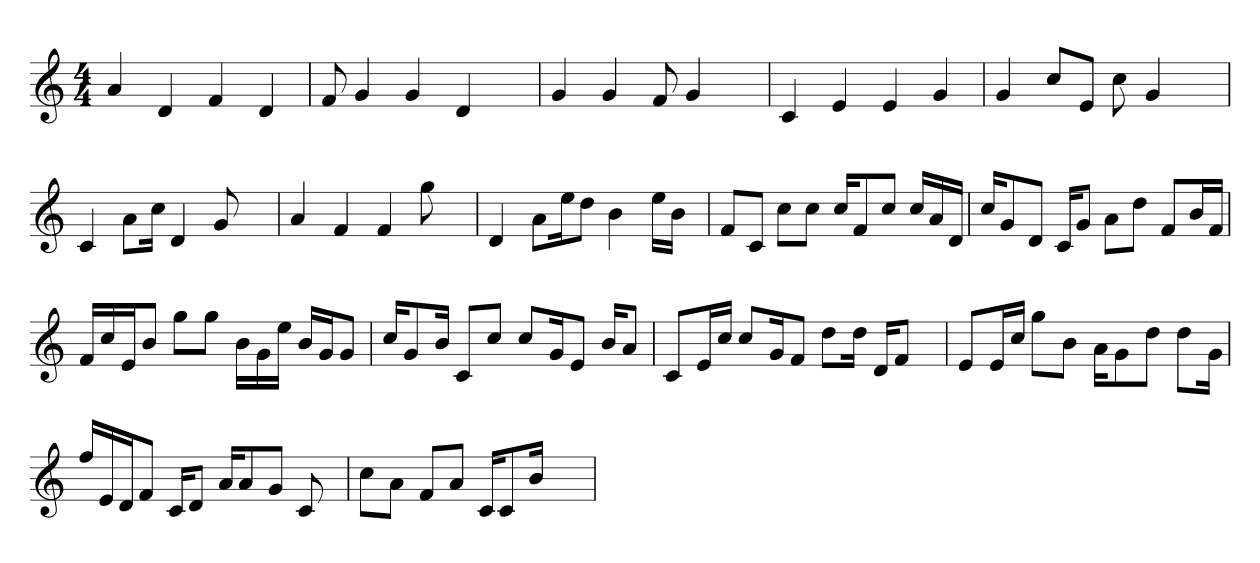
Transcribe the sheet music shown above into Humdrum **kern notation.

**kern
*part1
*staff1
*k[]
*C:
*M4/4
=
4a
4d
4f
4d
=
8f
4g
4g
4d
8ryy
=
4g
4g
8f
4g
8ryy
=
4c
4e
4e
4g
=
4g
8ccL
8eJ
8cc
4g
8ryy
=
4c
8aL
16ccJk
4d
8g
8.ryy
=
4a
4f
4f
8gg
8ryy
=
4d
8aL
16eeK
8ddJ
4b
16eeLL
16bJJ
16ryy
=
8fL
8cJ
8ccL
8ccJ
16ccKL
8f
8ccJ
16ccLL
16a
16dJJ
=
16ccKL
8g
8dJ
16cKL
8gJ
8aL
8ddJ
8fL
16bL
16fJJ
=
16fLL
16ccJ
16eK
8bJ
8ggL
8ggJ
16bLL
16g
16eeJJ
16bLL
16gJ
8gJ
=
16ccKL
8g
16bJk
8cL
8ccJ
8ccL
16gK
8eJ
16bKL
8aJ
=
8cL
16eL
16ccJJ
8ccL
16gK
8fJ
8ddL
16ddJk
16dKL
8fJ
16ryy
=
8eL
16eL
16ccJJ
8ggL
8bJ
16aKL
8g
8ddJ
8ddL
16gJk
=
16ffLL
16eJ
16dK
8fJ
16cKL
8dJ
16aKL
8a
8gJ
8c
16ryy
=
8ccL
8aJ
8fL
8aJ
16cKL
8c
16bJk
4ryy
=
*-
